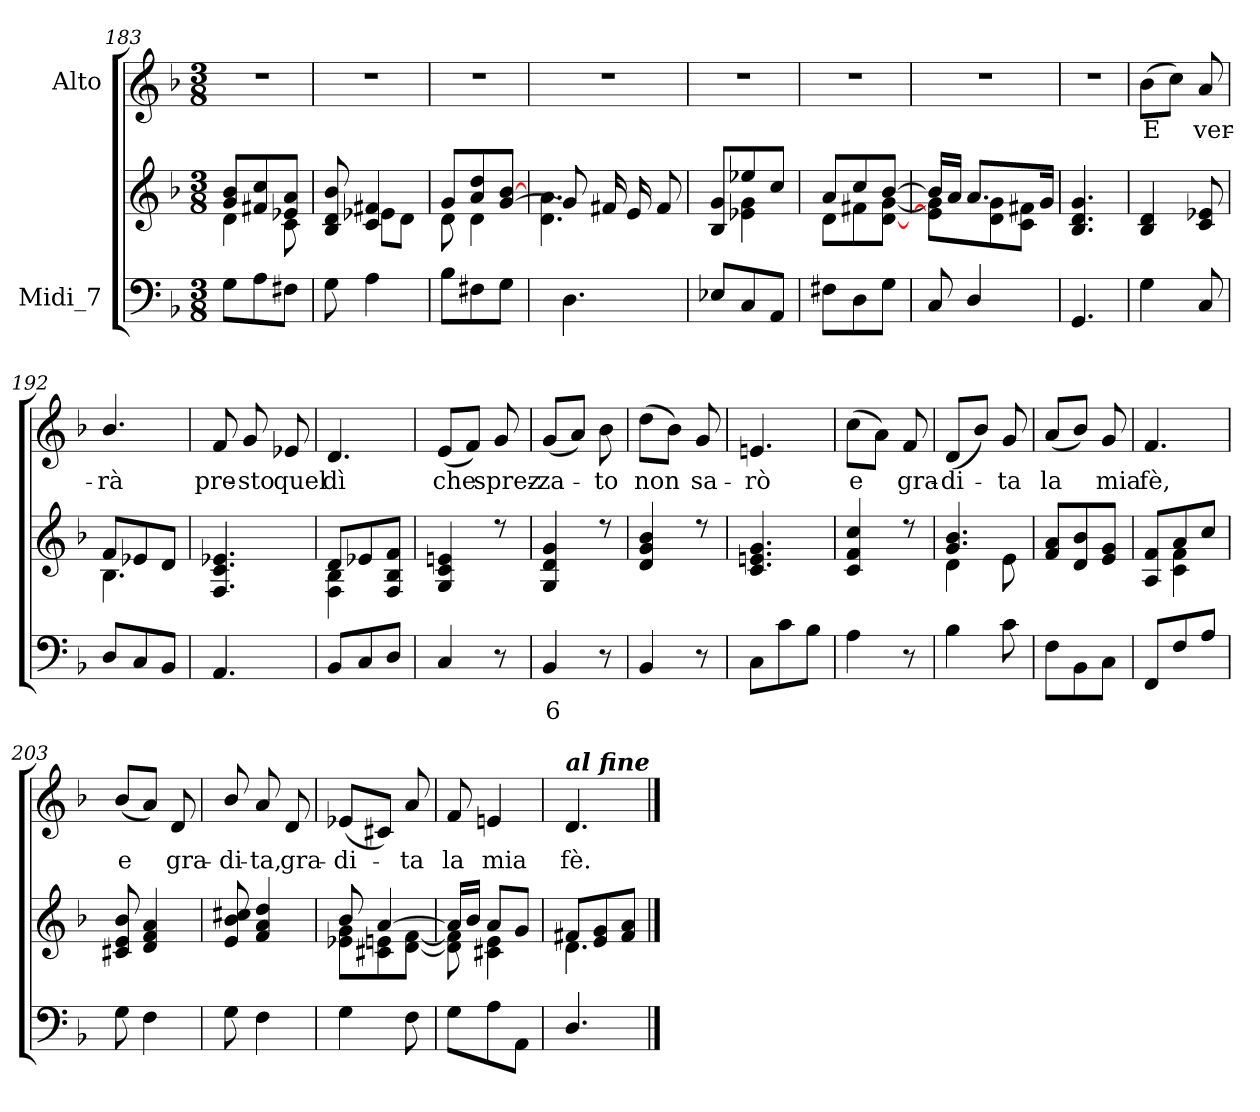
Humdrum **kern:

**kern	**text	**kern	**kern	**text
*part2	*part2	*part2	*part1	*part1
*staff3	*staff3	*staff2	*staff1	*staff1
*I"Midi_7	*	*	*I"Alto	*
*clefF4	*	*clefG2	*clefG2	*
*k[b-]	*	*k[b-]	*k[b-]	*
*F:	*	*F:	*F:	*
*M3/8	*	*M3/8	*M3/8	*
=183	=183	=183	=183	=183
*	*	*^	*	*
!	!	!	!	!LO:N:vis=1	!
8GL	.	8g/ 8b-/L	4d\	4.r	.
8A	.	8f#X/ 8cc/	.	.	.
8F#XJ	.	8e-X/ 8a/J	8c\	.	.
=184	=184	=184	=184	=184	=184
!	!	!	!	!LO:N:vis=1	!
8G	.	8B-/ 8d/ 8b-/	8ryy	4.r	.
4A	.	4c/ 4f#X/	8e-X\L	.	.
.	.	.	8d\J	.	.
!!LO:LB:g=z
=185	=185	=185	=185	=185	=185
!	!	!	!	!LO:N:vis=1	!
8B-L	.	8g/L	8d\	4.r	.
8F#X	.	8a/ 8dd/	4d\	.	.
8GJ	.	[8g/ [8b-/J	.	.	.
=186	=186	=186	=186	=186	=186
!	!	!	!	!LO:N:vis=1	!
4.D	.	8g/L]	4.d\ 4.a\	4.r	.
.	.	16f#X/L	.	.	.
.	.	16e/	.	.	.
.	.	8f#/J	.	.	.
=187	=187	=187	=187	=187	=187
!	!	!	!	!LO:N:vis=1	!
8E-XL	.	8B-/ 8g/L	8ryy	4.r	.
8C	.	8ee-X/	4e-X\ 4g\	.	.
8AAJ	.	8cc/J	.	.	.
=188	=188	=188	=188	=188	=188
!	!	!	!	!LO:N:vis=1	!
8F#XL	.	8a/L	8d\L	4.r	.
8D	.	8cc/	8f#X\	.	.
8GJ	.	[8b-/J	[8d\ [8g\J	.	.
=189	=189	=189	=189	=189	=189
!	!	!	!	!LO:N:vis=1	!
8C	.	16b-/LL]	8e-\] 8g\]L	4.r	.
.	.	16a/JJ	.	.	.
4D/	.	8.a/L	8d\ 8g\	.	.
.	.	.	8c\ 8f#X\J	.	.
.	.	16g/J	.	.	.
=190	=190	=190	=190	=190	=190
!	!	!	!LO:N:vis=1	!LO:N:vis=1	!
4.GG	.	4.B-/ 4.d/ 4.g/	4.ryy	4.r	.
=191	=191	=191	=191	=191	=191
!	!	!	!LO:N:vis=1	!	!LO:LY:b
4G	.	4B-/ 4d/	4.ryy	(>8b-L	E
.	.	.	.	8ccJ)	.
!	!	!	!	!	!LO:LY:b
8C	.	8c/ 8e-X/	.	8a	ver-
=192	=192	=192	=192	=192	=192
!	!	!	!	!	!LO:LY:b
8DL	.	8f/L	4.B-\	4.b-/	-rà
8C	.	8e-X/	.	.	.
8BB-J	.	8d/J	.	.	.
!!LO:LB:g=z
=193	=193	=193	=193	=193	=193
!	!	!	!LO:N:vis=1	!	!LO:LY:b
4.AA	.	4.F/ 4.c/ 4.e-X/	4.ryy	8f	pre-
!	!	!	!	!	!LO:LY:b
.	.	.	.	8g	-sto
!	!	!	!	!	!LO:LY:b
.	.	.	.	8e-X	quel
=194	=194	=194	=194	=194	=194
!	!	!	!	!	!LO:LY:b
8BB-L	.	8d/L	4F\ 4B-\	4.d	dì
8C	.	8e-X/	.	.	.
8DJ	.	8F/ 8B-/ 8f/J	8ryy	.	.
=195	=195	=195	=195	=195	=195
!	!	!	!LO:N:vis=1	!	!LO:LY:b
4C	.	4G/ 4c/ 4en/	4.ryy	(<8eL	che
.	.	.	.	8fJ)	.
!	!	!	!	!	!LO:LY:b
8r	.	8r	.	8g	sprez-
=196	=196	=196	=196	=196	=196
!	!LO:LY:b	!	!LO:N:vis=1	!	!LO:LY:b
4BB-	6	4G/ 4d/ 4g/	4.ryy	(<8gL	-za-
.	.	.	.	8aJ)	.
!	!	!	!	!	!LO:LY:b
8r	.	8r	.	8b-	to
=197	=197	=197	=197	=197	=197
!	!	!	!LO:N:vis=1	!	!LO:LY:b
4BB-	.	4d/ 4g/ 4b-/	4.ryy	(>8ddL	non
.	.	.	.	8b-J)	.
!	!	!	!	!	!LO:LY:b
8r	.	8r	.	8g	sa-
=198	=198	=198	=198	=198	=198
!	!	!	!LO:N:vis=1	!	!LO:LY:b
8CL	.	4.c/ 4.en/ 4.g/	4.ryy	4.en	-rò
8c	.	.	.	.	.
8B-J	.	.	.	.	.
=199	=199	=199	=199	=199	=199
!	!	!	!LO:N:vis=1	!	!LO:LY:b
4A	.	4c/ 4f/ 4cc/	4.ryy	(>8ccL	e
.	.	.	.	8aJ)	.
!	!	!	!	!	!LO:LY:b
8r	.	8r	.	8f	gra-
!!LO:LB:g=z
=200	=200	=200	=200	=200	=200
!	!	!	!	!	!LO:LY:b
4B-	.	4.g/ 4.b-/	4d\	(8dL	-di-
.	.	.	.	8b-J)	.
!	!	!	!	!	!LO:LY:b
8c	.	.	8e\	8g	ta
=201	=201	=201	=201	=201	=201
!	!	!	!LO:N:vis=1	!	!LO:LY:b
8FL	.	8f/ 8a/L	4.ryy	(<8aL	la
8BB-	.	8d/ 8b-/	.	8b-J)	.
!	!	!	!	!	!LO:LY:b
8CJ	.	8e/ 8g/J	.	8g	mia
=202	=202	=202	=202	=202	=202
!	!	!	!	!	!LO:LY:b
8FFL	.	8A/ 8f/L	8ryy	4.f	fè,
8F	.	8a/	4c\ 4f\	.	.
8AJ	.	8cc/J	.	.	.
=203	=203	=203	=203	=203	=203
!	!	!	!LO:N:vis=1	!	!LO:LY:b
8G	.	8c#X/ 8e/ 8b-/	4.ryy	(<8b-L	e
4F	.	4d/ 4f/ 4a/	.	8aJ)	.
!	!	!	!	!	!LO:LY:b
.	.	.	.	8d	gra-
=204	=204	=204	=204	=204	=204
!	!	!	!LO:N:vis=1	!	!LO:LY:b
8G	.	8e/ 8b-/ 8cc#X/	4.ryy	8b-/	-di-
!	!	!	!	!	!LO:LY:b
4F	.	4f/ 4a/ 4dd/	.	8a	-ta,
!	!	!	!	!	!LO:LY:b
.	.	.	.	8d	gra-
=205	=205	=205	=205	=205	=205
!	!	!	!	!	!LO:LY:b
4G	.	8b-/	8e-X\ 8g\L	(<8e-XL	-di-
.	.	[4a/	8c#X\ 8en\	8c#XJ)	.
!	!	!	!	!	!LO:LY:b
8F	.	.	[8d\ [8f\J	8a	ta
=206	=206	=206	=206	=206	=206
!	!	!	!	!	!LO:LY:b
8GL	.	16a/LL]	8d\] 8f\]	8f	la
.	.	16b-/JJ	.	.	.
!	!	!	!	!	!LO:LY:b
8A	.	8a/L	4c#X\ 4e\	4en	mia
8AAJ	.	8g/J	.	.	.
=207	=207	=207	=207	=207	=207
!	!	!	!	!LO:TX:a:Bi:t=al fine	!
!	!	!	!	!	!LO:LY:b
4.D/	.	8f#X/L	4.d\	4.d	fè.
.	.	8e/ 8g/	.	.	.
.	.	8f#/ 8a/J	.	.	.
*	*	*v	*v	*	*
==	==	==	==	==
*-	*-	*-	*-	*-
